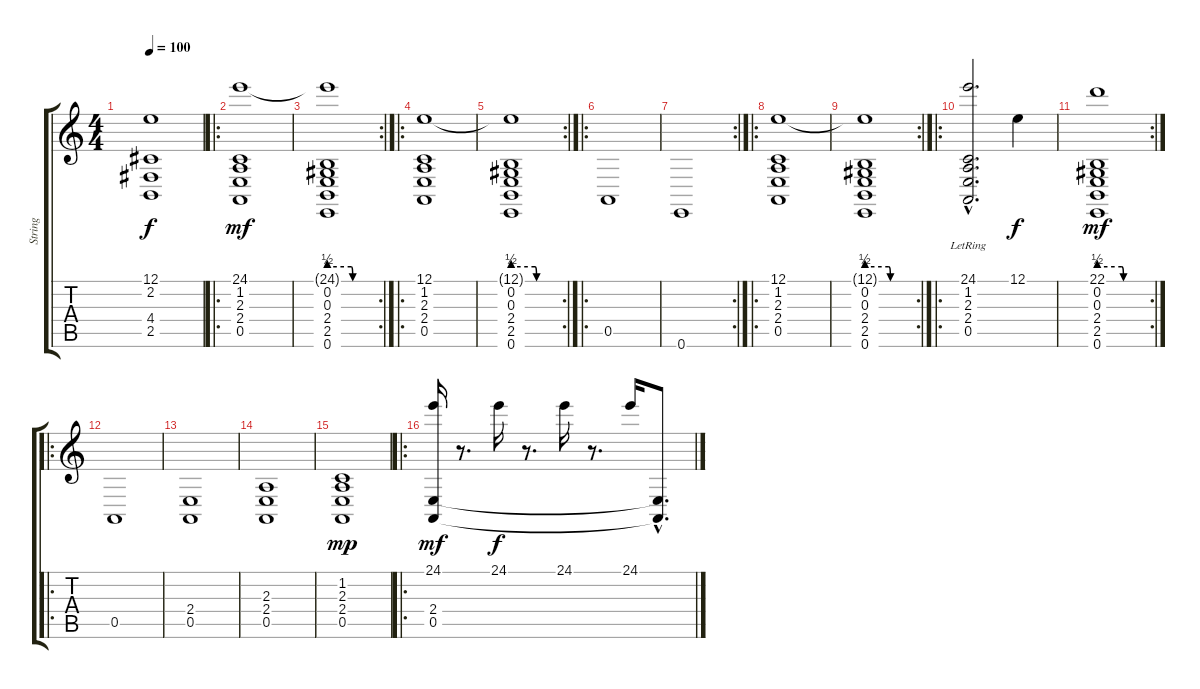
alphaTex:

\track ("String" "String") {instrument stringensemble1}
\staff {score tabs}
\tuning (E4 B3 G3 D3 A2 E2) {hide}
\ts (4 4)
\tempo 100
\clef g2
\ks c
(12.1{t} 2.2{t} 4.4{t} 2.5{t}).1{dy f} |
\ro
(24.1 1.2 2.3 2.4 0.5).1{dy mf} |
\rc 2
(24.1{t} 0.2 0.3{be (custom 0 2 29 2 31 0 60 0)} 2.4 2.5 0.6).1 |
\ro
(12.1 1.2 2.3 2.4 0.5).1 |
\rc 2
(12.1{t} 0.2 0.3{be (custom 0 2 29 2 31 0 60 0)} 2.4 2.5 0.6).1 |
\ro
0.5.1 |
\rc 2
0.6.1 |
\ro
(12.1 1.2 2.3 2.4 0.5).1 |
\rc 2
(12.1{t} 0.2 0.3{be (custom 0 2 29 2 31 0 60 0)} 2.4 2.5 0.6).1 |
\ro
(24.1{hac} 1.2{hac lr} 2.3{hac lr} 2.4{hac lr} 0.5{hac lr}).2{d} 12.1.4{dy f} |
\rc 2
(22.1 0.2 0.3{be (custom 0 2 29 2 31 0 60 0)} 2.4 2.5 0.6).1{dy mf} |
\ro
0.5.1 |
(2.4 0.5).1 |
(2.3 2.4 0.5).1 |
(1.2 2.3 2.4 0.5).1{dy mp} |
\ro
(24.1 2.4 0.5).16{dy mf} r.8{d} 24.1.16{dy f} r.8{d} 24.1.16 r.8{d} 24.1.16 (2.4{hac t} 0.5{hac t}).8{d}
